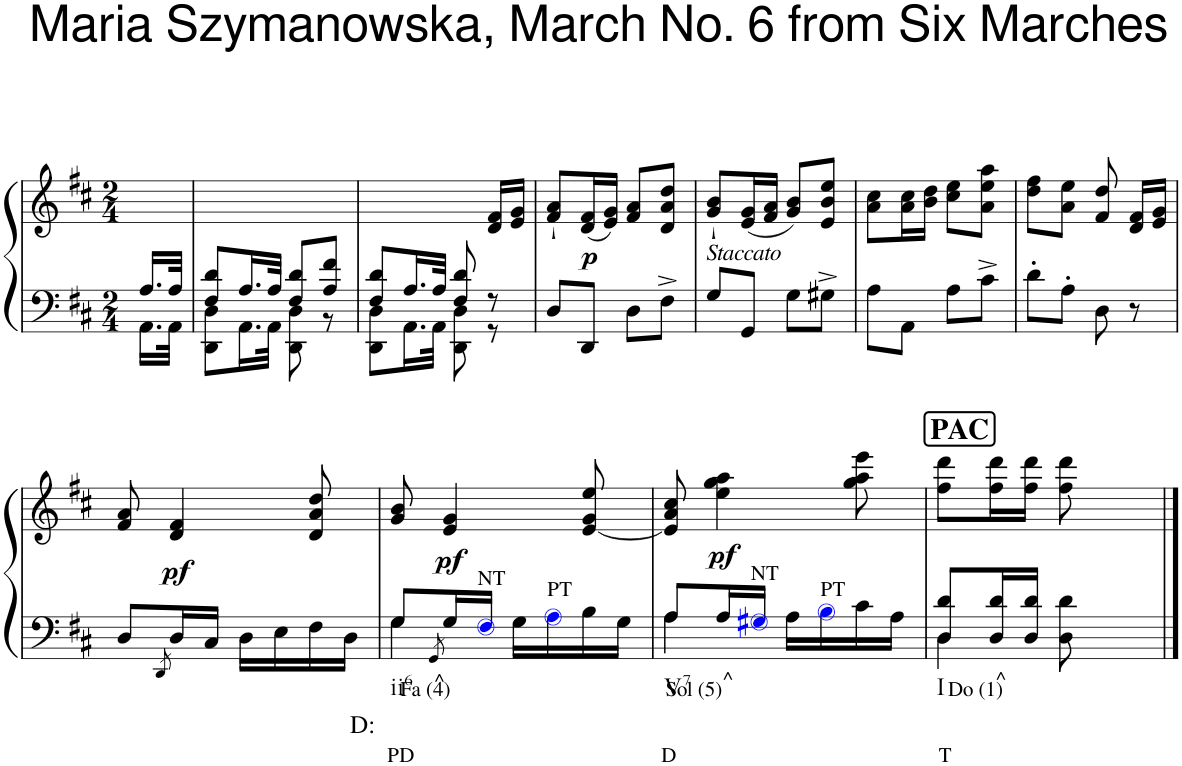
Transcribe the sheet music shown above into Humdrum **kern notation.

**kern	**kern	**dynam
*part1	*part1	*part1
*staff2	*staff1	*staff1/2
*I"Piano	*	*
*I'Pno.	*	*
*clefF4	*clefG2	*
*k[f#c#]	*k[f#c#]	*
*M2/4	*M2/4	*
=	=	=
*^	*	*
16.A/LL	16.AA\LL	8ryy	.
32A/JJk	32AA\JJk	.	.
=1	=1	=1	=1
8F#/ 8d/L	8DD\ 8D\L	2ryy	.
16.A/L	16.AA\L	.	.
32A/JJk	32AA\JJk	.	.
8F#/ 8d/L	8DD\ 8D\	.	.
8A/ 8f#/J	8r	.	.
=2	=2	=2	=2
8F#/ 8d/L	8DD\ 8D\L	4ryy	.
16.A/L	16.AA\L	.	.
32A/JJk	32AA\JJk	.	.
8F#/ 8d/	8DD\ 8D\	8ryy	.
8r	8r	16d/ 16f#/LL	.
.	.	16e/ 16g/JJ	.
*v	*v	*	*
=3	=3	=3
8D/L	8f#/` 8a/`L	.
!	!	!LO:DY:b
8DD/J	(16d/ 16f#/L	p
.	16e/ 16g/JJ)	.
8D\L	8f#/ 8a/L	.
8F#^\J	8d/ 8a/ 8dd/J	.
=4	=4	=4
!	!LO:TX:b:i:t=Staccato	!
8G/L	8g/` 8b/`L	.
8GG/J	(16e/ 16g/L	.
.	16f#/ 16a/JJ	.
8G\L	8g/ 8b/L)	.
8G#X^\J	8e/ 8b/ 8ee/J	.
=5	=5	=5
8A\L	8a\ 8cc#\L	.
8AA\J	16a\ 16cc#\L	.
.	16b\ 16dd\JJ	.
8A\L	8cc#\ 8ee\L	.
8c#^\J	8a\ 8ee\ 8aa\J	.
=6	=6	=6
8d'\L	8dd\ 8ff#\L	.
8A'\J	8a\ 8ee\J	.
8D\	8f#/ 8dd/	.
8r	16d/ 16f#/LL	.
.	16e/ 16g/JJ	.
!!LO:LB:g=z
=7	=7	=7
8D/L	8f#/ 8a/	.
8qDD/	.	.
!	!	!LO:DY:b
16D/L	4d/ 4f#/	other-dynamics
16C#/JJ	.	.
16D\LL	.	.
16E\	.	.
16F#\	8d/ 8a/ 8dd/	.
!LO:TX:b:t=D&colon;	!	!
16D\JJ	.	.
=8	=8	=8
*^	*	*
!LO:TX:b:t=Fa (4)                                         Sol (5)                                           Do (1)	!	!	!
!LO:TX:b:t=PD                                               D                                                  T	!	!	!
!LO:TX:b:t=^	!	!	!
!LO:TX:b:t=ii6	!	!	!
8G/L	4G\	8g/ 8b/	.
8qGG/	.	.	.
!	!	!	!LO:DY:b
16G/L	.	4e/ 4g/	other-dynamics
!LO:TX:a:t=NT	!	!	!
16F#i/JJ	.	.	.
16G\LL	4ryy	.	.
!LO:TX:a:t=PT	!	!	!
16Ai\	.	.	.
16B\	.	[8e/ 8g/ 8ee/	.
16G\JJ	.	.	.
=9	=9	=9	=9
!LO:TX:b:t=^	!	!	!
!LO:TX:b:t=V7	!	!	!
8A/L	4A\	8e/] 8a/ 8cc#/	.
!	!	!	!LO:DY:b
16A/L	.	4ee\ 4gg\ 4aa\	other-dynamics
!LO:TX:a:t=NT	!	!	!
16G#Xi/JJ	.	.	.
16A\LL	4ryy	.	.
!LO:TX:a:t=PT	!	!	!
16Bi\	.	.	.
16c#\	.	8gg\ 8aa\ 8eee\	.
16A\JJ	.	.	.
!!LO:REH:place=s1:a:B:cj:fs=14:t=PAC
=10	=10	=10	=10
!LO:TX:b:t=^	!	!	!
!LO:TX:b:t=I	!	!	!
8D/ 8d/L	4D\	8ff#\ 8ddd\L	.
16D/ 16d/L	.	16ff#\ 16ddd\L	.
16D/ 16d/JJ	.	16ff#\ 16ddd\JJ	.
8D\ 8d\	4ryy	8ff#\ 8ddd\	.
8ryy	.	8ryy	.
*v	*v	*	*
==	==	==
*-	*-	*-
